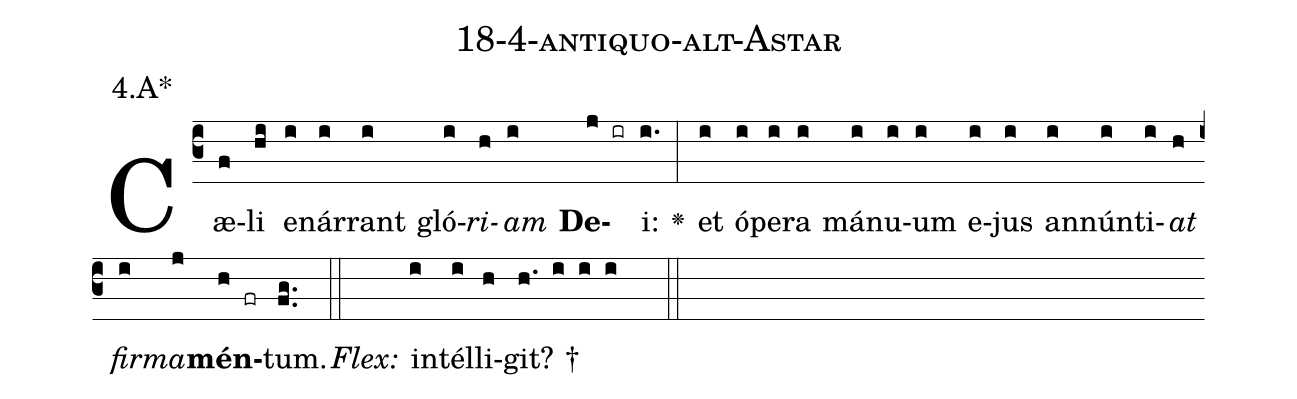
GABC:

name: 18-4-antiquo-alt-Astar;
annotation: 4.A*;
%%
(c3)Cæ(f)li(hi) e(i)nár(i)rant(i) gló(i)<i>ri</i>(h)<i>am</i>(i) <b>De</b>(j ir)i:(i.) <v>\greheightstar</v>(:) et(i) ó(i)pe(i)ra(i) má(i)nu(i)um(i) e(i)jus(i) an(i)nún(i)ti(i)<i>at</i>(h) <i>fir</i>(i)<i>ma</i>(j)<b>mén</b>(h fr)tum.(fg..) (::)
<i>Flex:</i>()  in(i)tél(i)li(h)git? †(h. i i i  ::)

%E(i) u(h) o(i) u(j) a(h) e.(fg..) (::)
